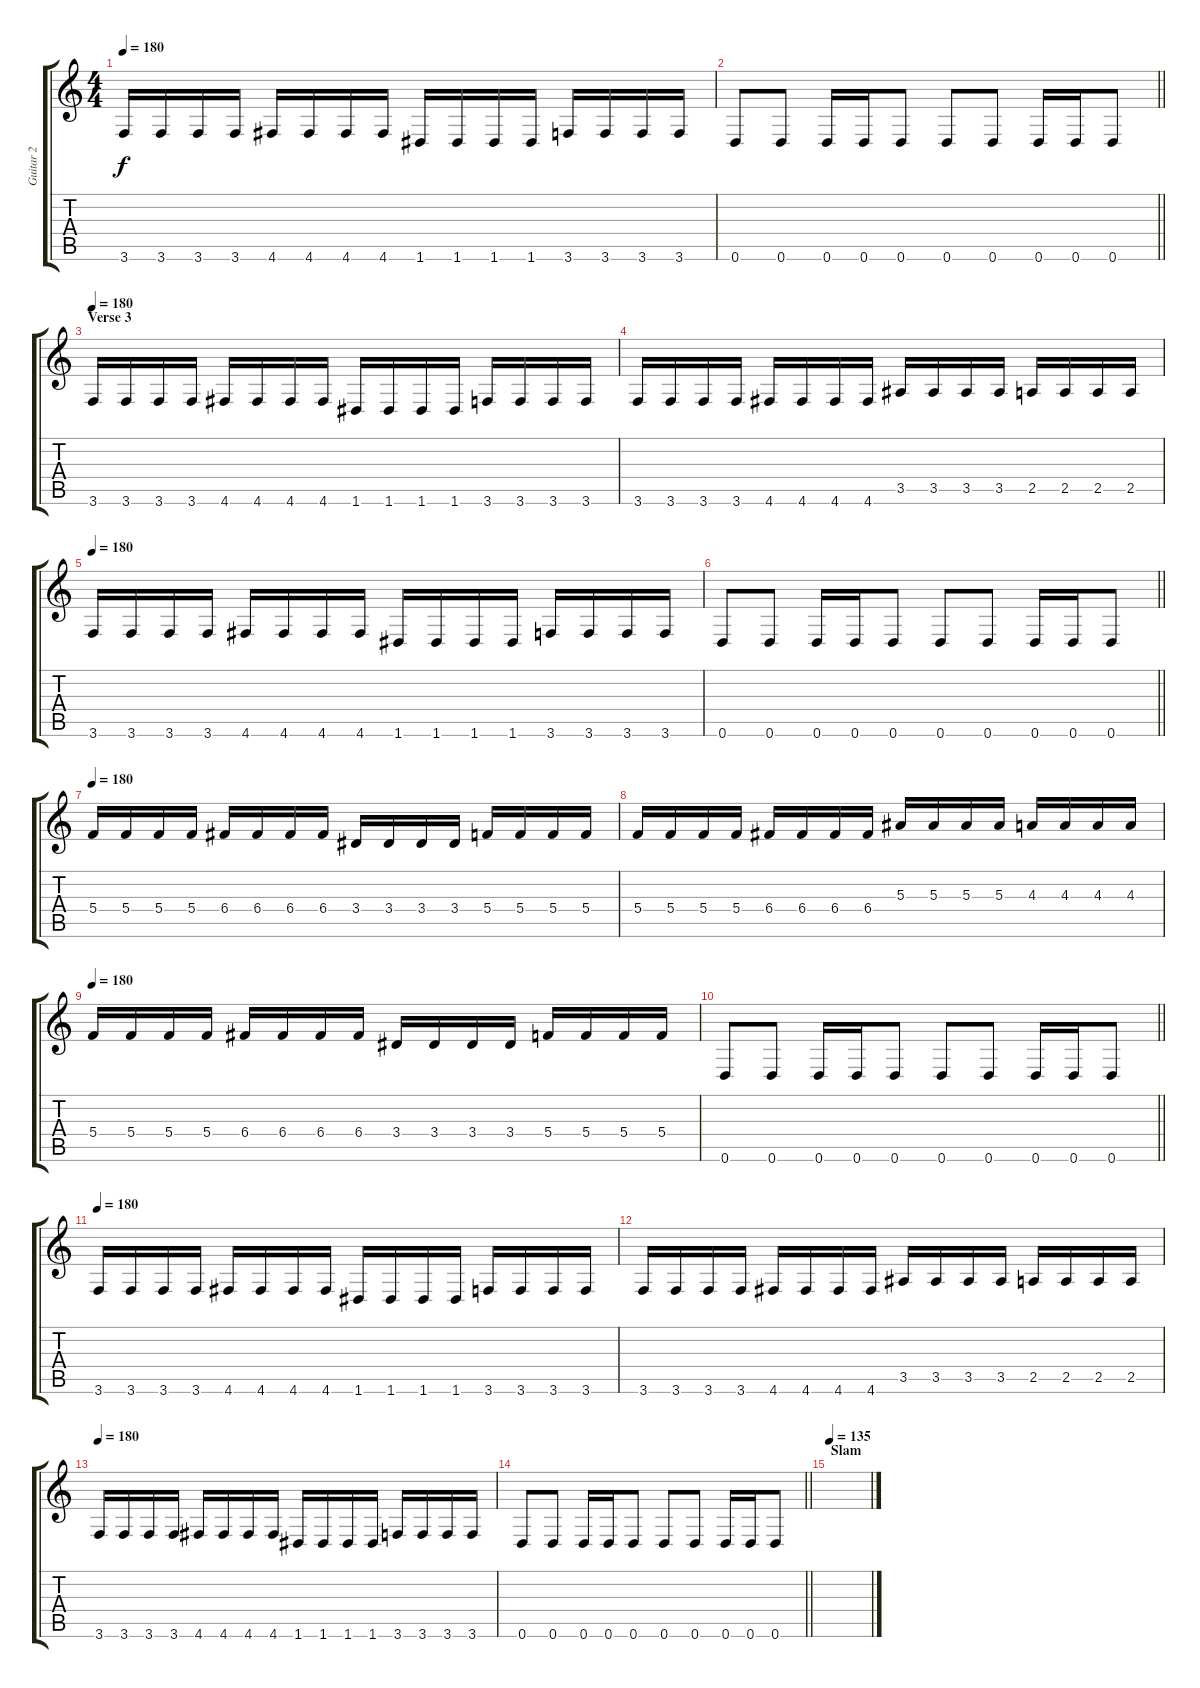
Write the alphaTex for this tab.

\track ("Guitar 2" "Guitar 2") {instrument distortionguitar}
\staff {score tabs}
\tuning (D4 A3 F3 C3 G2 D2) {hide}
\ts (4 4)
\tempo 180
\clef g2
\ks c
3.6.16{dy f} 3.6.16 3.6.16 3.6.16 4.6.16 4.6.16 4.6.16 4.6.16 1.6.16 1.6.16 1.6.16 1.6.16 3.6.16 3.6.16 3.6.16 3.6.16 |
\barLineRight lightlight
0.6.8 0.6.8 0.6.16 0.6.16 0.6.8 0.6.8 0.6.8 0.6.16 0.6.16 0.6.8 |
\section ("" "Verse 3")
\tempo 180
3.6.16 3.6.16 3.6.16 3.6.16 4.6.16 4.6.16 4.6.16 4.6.16 1.6.16 1.6.16 1.6.16 1.6.16 3.6.16 3.6.16 3.6.16 3.6.16 |
3.6.16 3.6.16 3.6.16 3.6.16 4.6.16 4.6.16 4.6.16 4.6.16 3.5.16 3.5.16 3.5.16 3.5.16 2.5.16 2.5.16 2.5.16 2.5.16 |
\tempo 180
3.6.16 3.6.16 3.6.16 3.6.16 4.6.16 4.6.16 4.6.16 4.6.16 1.6.16 1.6.16 1.6.16 1.6.16 3.6.16 3.6.16 3.6.16 3.6.16 |
\barLineRight lightlight
0.6.8 0.6.8 0.6.16 0.6.16 0.6.8 0.6.8 0.6.8 0.6.16 0.6.16 0.6.8 |
\tempo 180
5.4.16 5.4.16 5.4.16 5.4.16 6.4.16 6.4.16 6.4.16 6.4.16 3.4.16 3.4.16 3.4.16 3.4.16 5.4.16 5.4.16 5.4.16 5.4.16 |
5.4.16 5.4.16 5.4.16 5.4.16 6.4.16 6.4.16 6.4.16 6.4.16 5.3.16 5.3.16 5.3.16 5.3.16 4.3.16 4.3.16 4.3.16 4.3.16 |
\tempo 180
5.4.16 5.4.16 5.4.16 5.4.16 6.4.16 6.4.16 6.4.16 6.4.16 3.4.16 3.4.16 3.4.16 3.4.16 5.4.16 5.4.16 5.4.16 5.4.16 |
\barLineRight lightlight
0.6.8 0.6.8 0.6.16 0.6.16 0.6.8 0.6.8 0.6.8 0.6.16 0.6.16 0.6.8 |
\tempo 180
3.6.16 3.6.16 3.6.16 3.6.16 4.6.16 4.6.16 4.6.16 4.6.16 1.6.16 1.6.16 1.6.16 1.6.16 3.6.16 3.6.16 3.6.16 3.6.16 |
3.6.16 3.6.16 3.6.16 3.6.16 4.6.16 4.6.16 4.6.16 4.6.16 3.5.16 3.5.16 3.5.16 3.5.16 2.5.16 2.5.16 2.5.16 2.5.16 |
\tempo 180
3.6.16 3.6.16 3.6.16 3.6.16 4.6.16 4.6.16 4.6.16 4.6.16 1.6.16 1.6.16 1.6.16 1.6.16 3.6.16 3.6.16 3.6.16 3.6.16 |
\barLineRight lightlight
0.6.8 0.6.8 0.6.16 0.6.16 0.6.8 0.6.8 0.6.8 0.6.16 0.6.16 0.6.8 |
\section ("" "Slam")
\tempo 135
